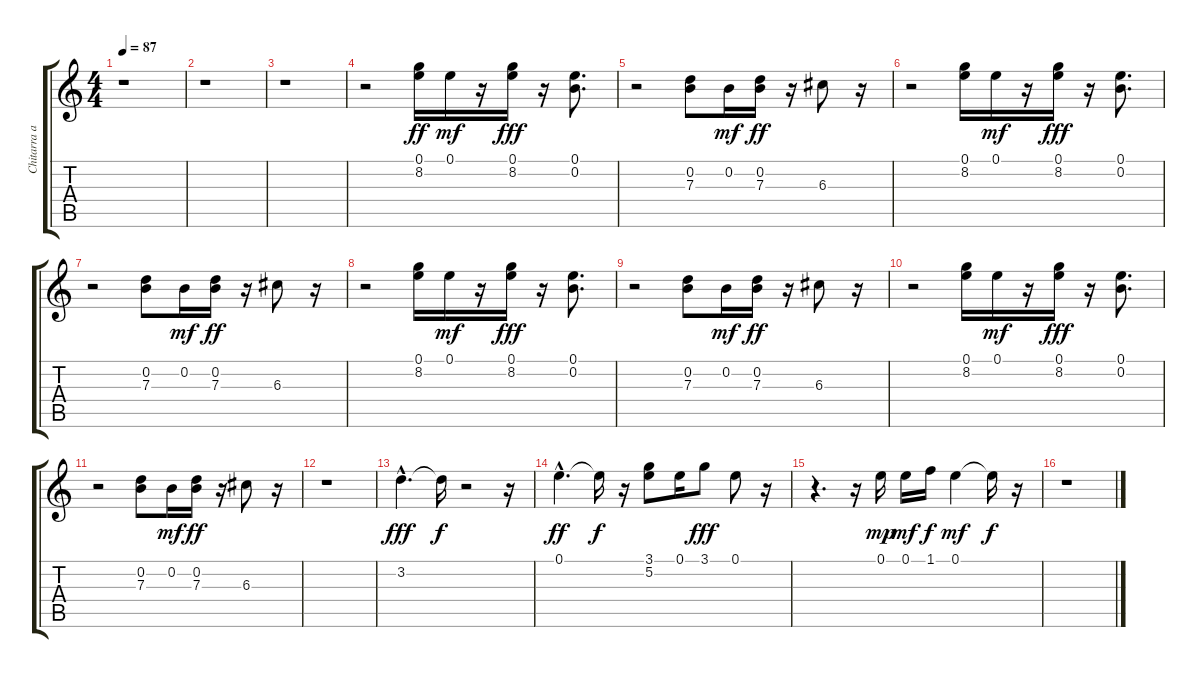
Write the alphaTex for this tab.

\track ("Chitarra acustica 2" "Chitarra a") {instrument acousticguitarsteel}
\staff {score tabs}
\tuning (E4 B3 G3 D3 A2 E2) {hide}
\ts (4 4)
\tempo 87
\clef g2
\ks c
r.1{dy f} |
r.1 |
r.1 |
r.2 (0.1 8.2).16{dy ff} 0.1.16{dy mf} r.16 (0.1 8.2).16{dy fff} r.16 (0.1 0.2).8{d} |
r.2 (0.2 7.3).8 0.2.16{dy mf} (0.2 7.3).16{dy ff} r.16 6.3.8 r.16 |
r.2 (0.1 8.2).16 0.1.16{dy mf} r.16 (0.1 8.2).16{dy fff} r.16 (0.1 0.2).8{d} |
r.2 (0.2 7.3).8 0.2.16{dy mf} (0.2 7.3).16{dy ff} r.16 6.3.8 r.16 |
r.2 (0.1 8.2).16 0.1.16{dy mf} r.16 (0.1 8.2).16{dy fff} r.16 (0.1 0.2).8{d} |
r.2 (0.2 7.3).8 0.2.16{dy mf} (0.2 7.3).16{dy ff} r.16 6.3.8 r.16 |
r.2 (0.1 8.2).16 0.1.16{dy mf} r.16 (0.1 8.2).16{dy fff} r.16 (0.1 0.2).8{d} |
r.2 (0.2 7.3).8 0.2.16{dy mf} (0.2 7.3).16{dy ff} r.16 6.3.8 r.16 |
r.1 |
3.2{hac}.4{d dy fff} 3.2{t}.16{dy f} r.2 r.16 |
0.1{hac}.4{d dy ff} 0.1{t}.16{dy f} r.16 (3.1 5.2).8 0.1.16 3.1.8{dy fff} 0.1.8 r.16 |
r.4{d} r.16 0.1.16{dy mp} 0.1.16{dy mf} 1.1.16{dy f} 0.1.4{dy mf} 0.1{t}.16{dy f} r.16 |
r.1
